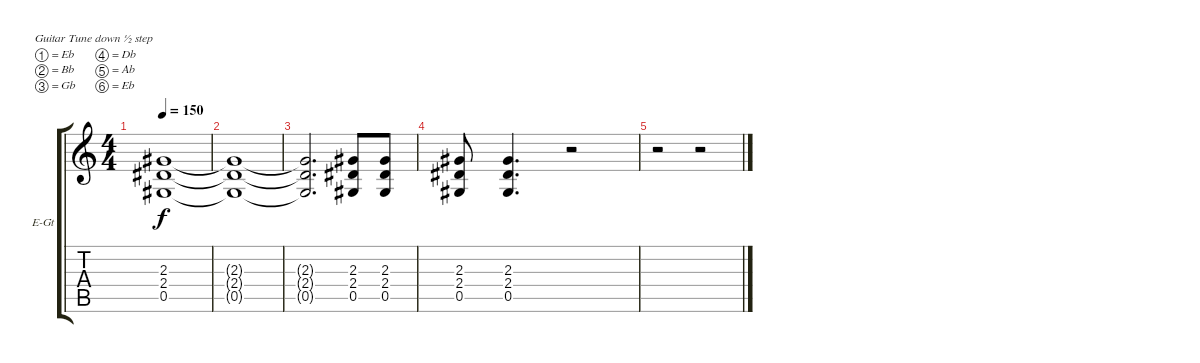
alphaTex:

\bracketExtendMode groupsimilarinstruments
\firstSystemTrackNameOrientation horizontal
\otherSystemsTrackNameOrientation horizontal
\track ("Gitár 2 (Yngwie Malmsteen)" "E-Gt") {instrument distortionguitar}
\staff {score tabs}
\tuning (Eb4 Bb3 Gb3 Db3 Ab2 Eb2)
\ts (4 4)
\tempo 150
\clef g2
\ks c
(2.3{t} 2.4{t} 0.5{t}).1{dy f} |
(2.3{t} 2.4{t} 0.5{t}).1 |
(2.3{t} 2.4{t} 0.5{t}).2{d} (2.3 2.4 0.5).8 (2.3 2.4 0.5).8 |
(2.3 2.4 0.5).8 (2.3 2.4 0.5).4{d} r.2 |
r.2 r.2
